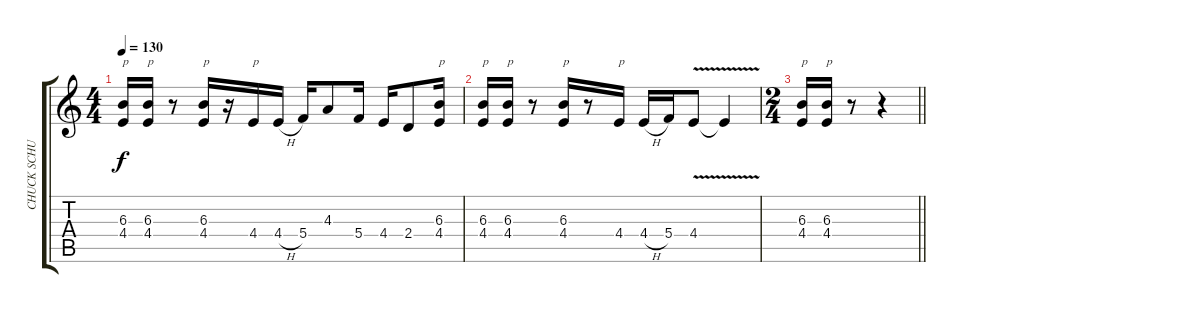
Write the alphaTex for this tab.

\track ("CHUCK SCHULDINER" "CHUCK SCHU") {instrument distortionguitar}
\staff {score tabs}
\tuning (D4 A3 F3 C3 G2 D2) {hide}
\ts (4 4)
\tempo 130
\clef g2
\ks c
(6.3 4.4).16{txt "p" dy f} (6.3 4.4).16{txt "p"} r.8 (6.3 4.4).16{txt "p"} r.16 4.4.16{txt "p"} 4.4{h}.16 5.4.16 4.3.8 5.4.16 4.4.16 2.4.8 (6.3 4.4).16{txt "p"} |
(6.3 4.4).16{txt "p"} (6.3 4.4).16{txt "p"} r.8 (6.3 4.4).16{txt "p"} r.8 4.4.16{txt "p"} 4.4{h}.16 5.4.16 4.4{v}.8 4.4{t}.4 |
\ts (2 4)
\barLineRight lightlight
(6.3 4.4).16{txt "p"} (6.3 4.4).16{txt "p"} r.8 r.4
